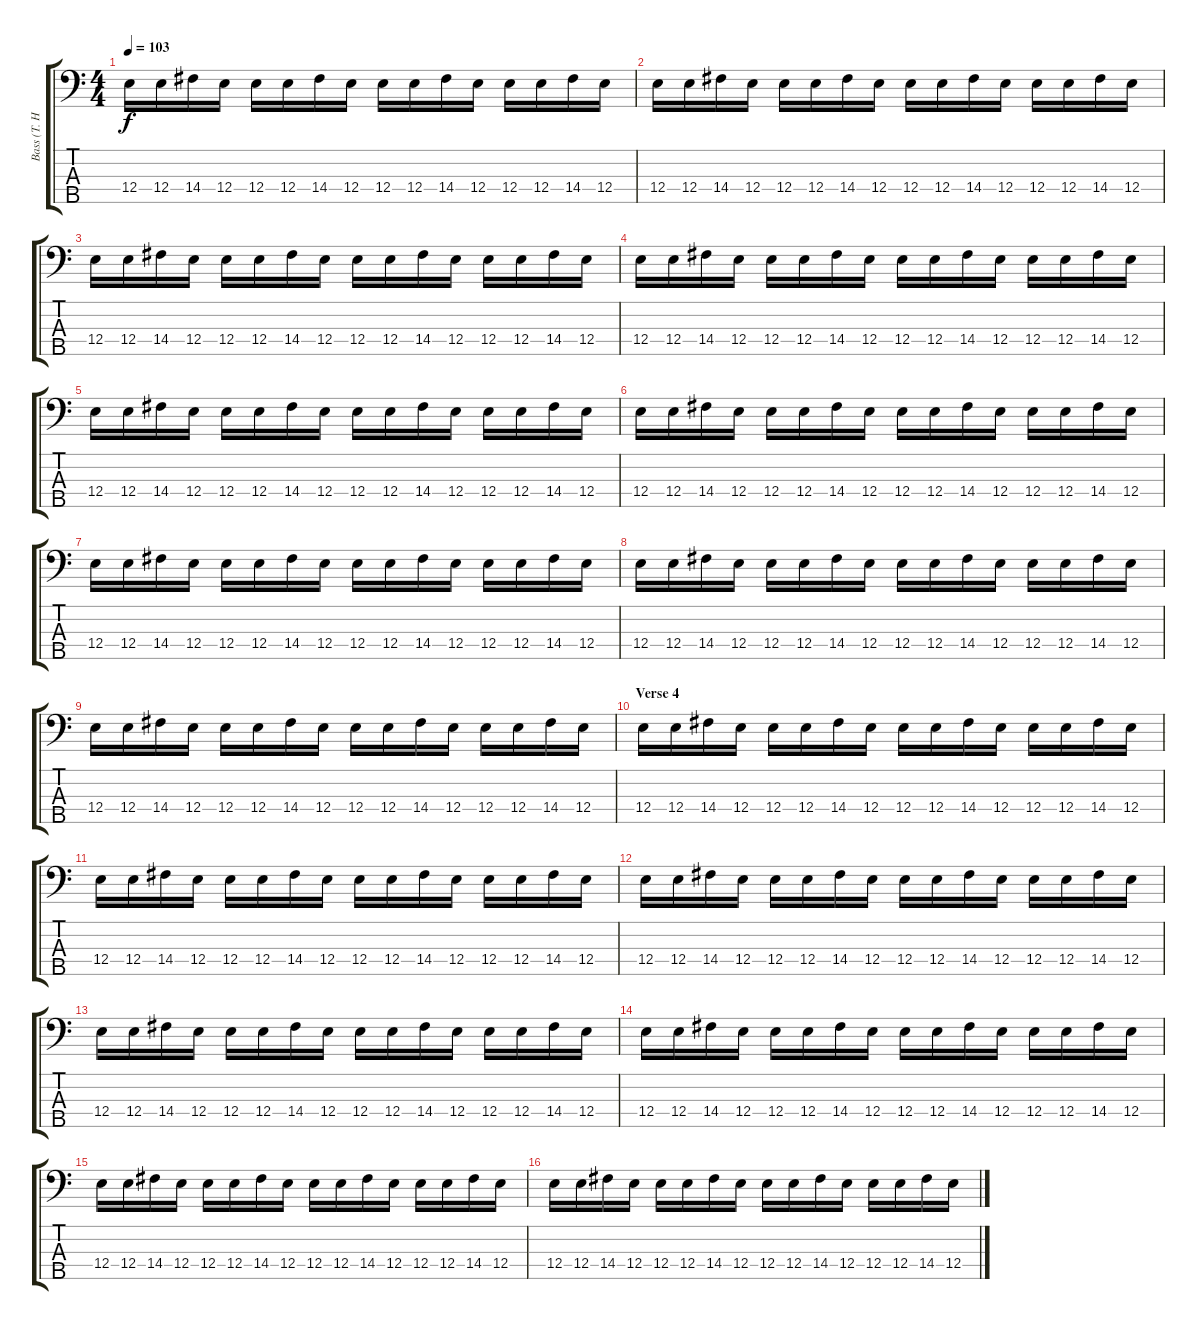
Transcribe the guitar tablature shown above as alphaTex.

\track ("Bass (T. Hamilton)" "Bass (T. H") {instrument electricbassfinger}
\staff {score tabs}
\tuning (G2 D2 A1 E1 B0) {hide}
\ts (4 4)
\tempo 103
\clef f4
\ks c
12.4.16{dy f} 12.4.16 14.4.16 12.4.16 12.4.16 12.4.16 14.4.16 12.4.16 12.4.16 12.4.16 14.4.16 12.4.16 12.4.16 12.4.16 14.4.16 12.4.16 |
12.4.16 12.4.16 14.4.16 12.4.16 12.4.16 12.4.16 14.4.16 12.4.16 12.4.16 12.4.16 14.4.16 12.4.16 12.4.16 12.4.16 14.4.16 12.4.16 |
12.4.16 12.4.16 14.4.16 12.4.16 12.4.16 12.4.16 14.4.16 12.4.16 12.4.16 12.4.16 14.4.16 12.4.16 12.4.16 12.4.16 14.4.16 12.4.16 |
12.4.16 12.4.16 14.4.16 12.4.16 12.4.16 12.4.16 14.4.16 12.4.16 12.4.16 12.4.16 14.4.16 12.4.16 12.4.16 12.4.16 14.4.16 12.4.16 |
12.4.16 12.4.16 14.4.16 12.4.16 12.4.16 12.4.16 14.4.16 12.4.16 12.4.16 12.4.16 14.4.16 12.4.16 12.4.16 12.4.16 14.4.16 12.4.16 |
12.4.16 12.4.16 14.4.16 12.4.16 12.4.16 12.4.16 14.4.16 12.4.16 12.4.16 12.4.16 14.4.16 12.4.16 12.4.16 12.4.16 14.4.16 12.4.16 |
12.4.16 12.4.16 14.4.16 12.4.16 12.4.16 12.4.16 14.4.16 12.4.16 12.4.16 12.4.16 14.4.16 12.4.16 12.4.16 12.4.16 14.4.16 12.4.16 |
12.4.16 12.4.16 14.4.16 12.4.16 12.4.16 12.4.16 14.4.16 12.4.16 12.4.16 12.4.16 14.4.16 12.4.16 12.4.16 12.4.16 14.4.16 12.4.16 |
12.4.16 12.4.16 14.4.16 12.4.16 12.4.16 12.4.16 14.4.16 12.4.16 12.4.16 12.4.16 14.4.16 12.4.16 12.4.16 12.4.16 14.4.16 12.4.16 |
\section ("" "Verse 4")
12.4.16 12.4.16 14.4.16 12.4.16 12.4.16 12.4.16 14.4.16 12.4.16 12.4.16 12.4.16 14.4.16 12.4.16 12.4.16 12.4.16 14.4.16 12.4.16 |
12.4.16 12.4.16 14.4.16 12.4.16 12.4.16 12.4.16 14.4.16 12.4.16 12.4.16 12.4.16 14.4.16 12.4.16 12.4.16 12.4.16 14.4.16 12.4.16 |
12.4.16 12.4.16 14.4.16 12.4.16 12.4.16 12.4.16 14.4.16 12.4.16 12.4.16 12.4.16 14.4.16 12.4.16 12.4.16 12.4.16 14.4.16 12.4.16 |
12.4.16 12.4.16 14.4.16 12.4.16 12.4.16 12.4.16 14.4.16 12.4.16 12.4.16 12.4.16 14.4.16 12.4.16 12.4.16 12.4.16 14.4.16 12.4.16 |
12.4.16 12.4.16 14.4.16 12.4.16 12.4.16 12.4.16 14.4.16 12.4.16 12.4.16 12.4.16 14.4.16 12.4.16 12.4.16 12.4.16 14.4.16 12.4.16 |
12.4.16 12.4.16 14.4.16 12.4.16 12.4.16 12.4.16 14.4.16 12.4.16 12.4.16 12.4.16 14.4.16 12.4.16 12.4.16 12.4.16 14.4.16 12.4.16 |
12.4.16 12.4.16 14.4.16 12.4.16 12.4.16 12.4.16 14.4.16 12.4.16 12.4.16 12.4.16 14.4.16 12.4.16 12.4.16 12.4.16 14.4.16 12.4.16
